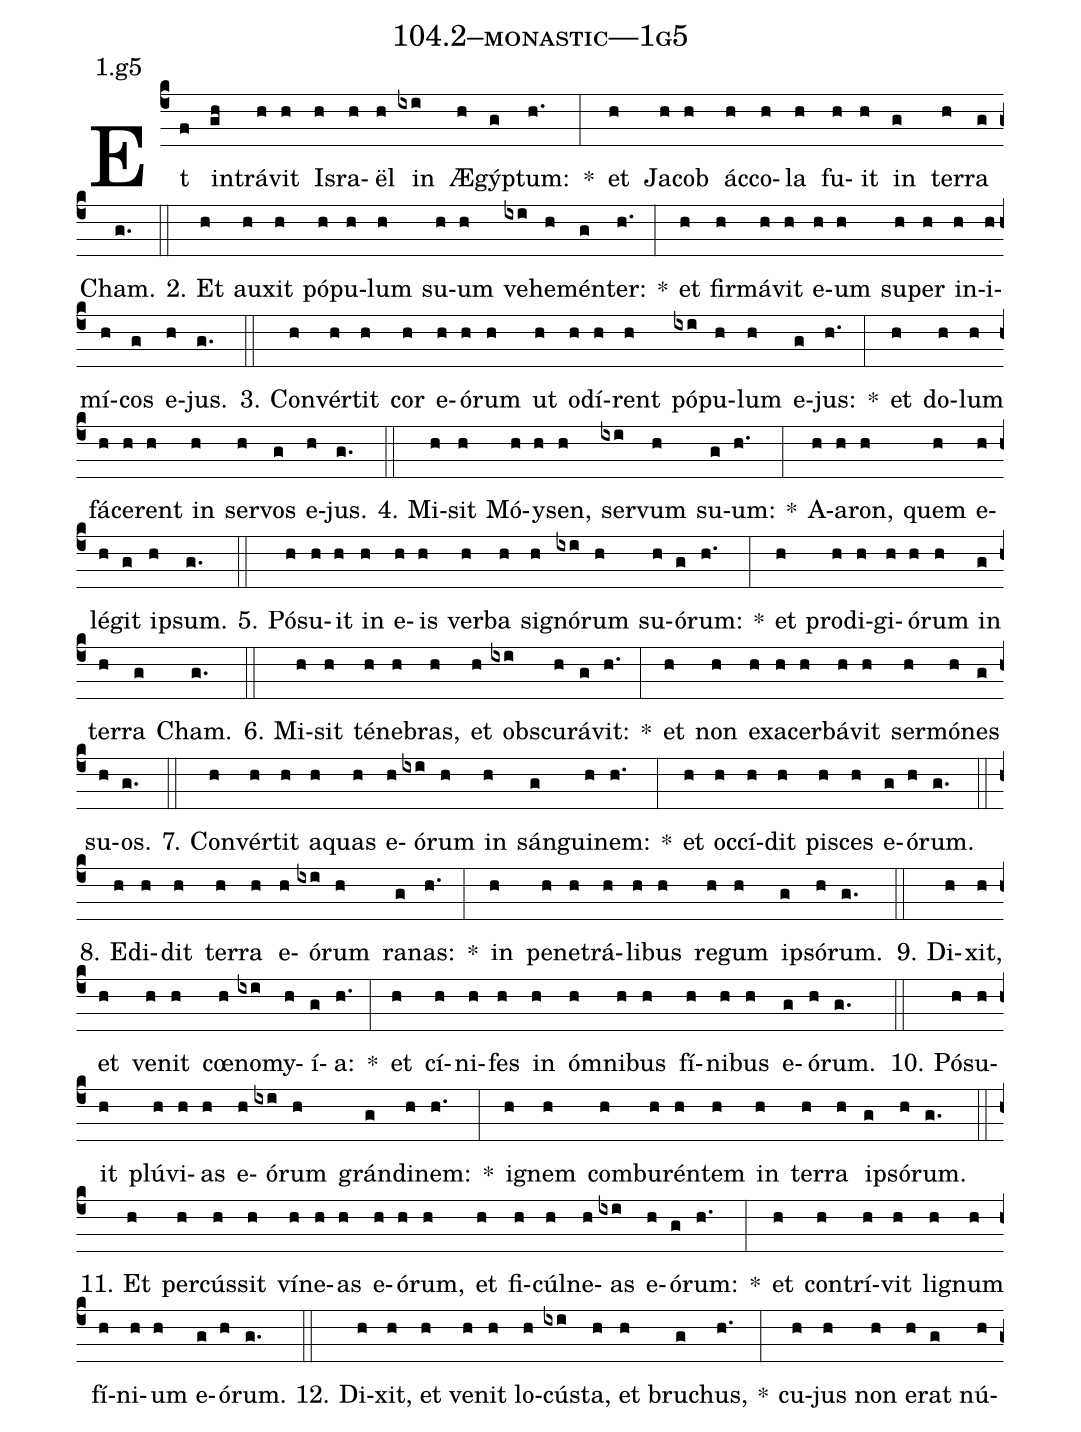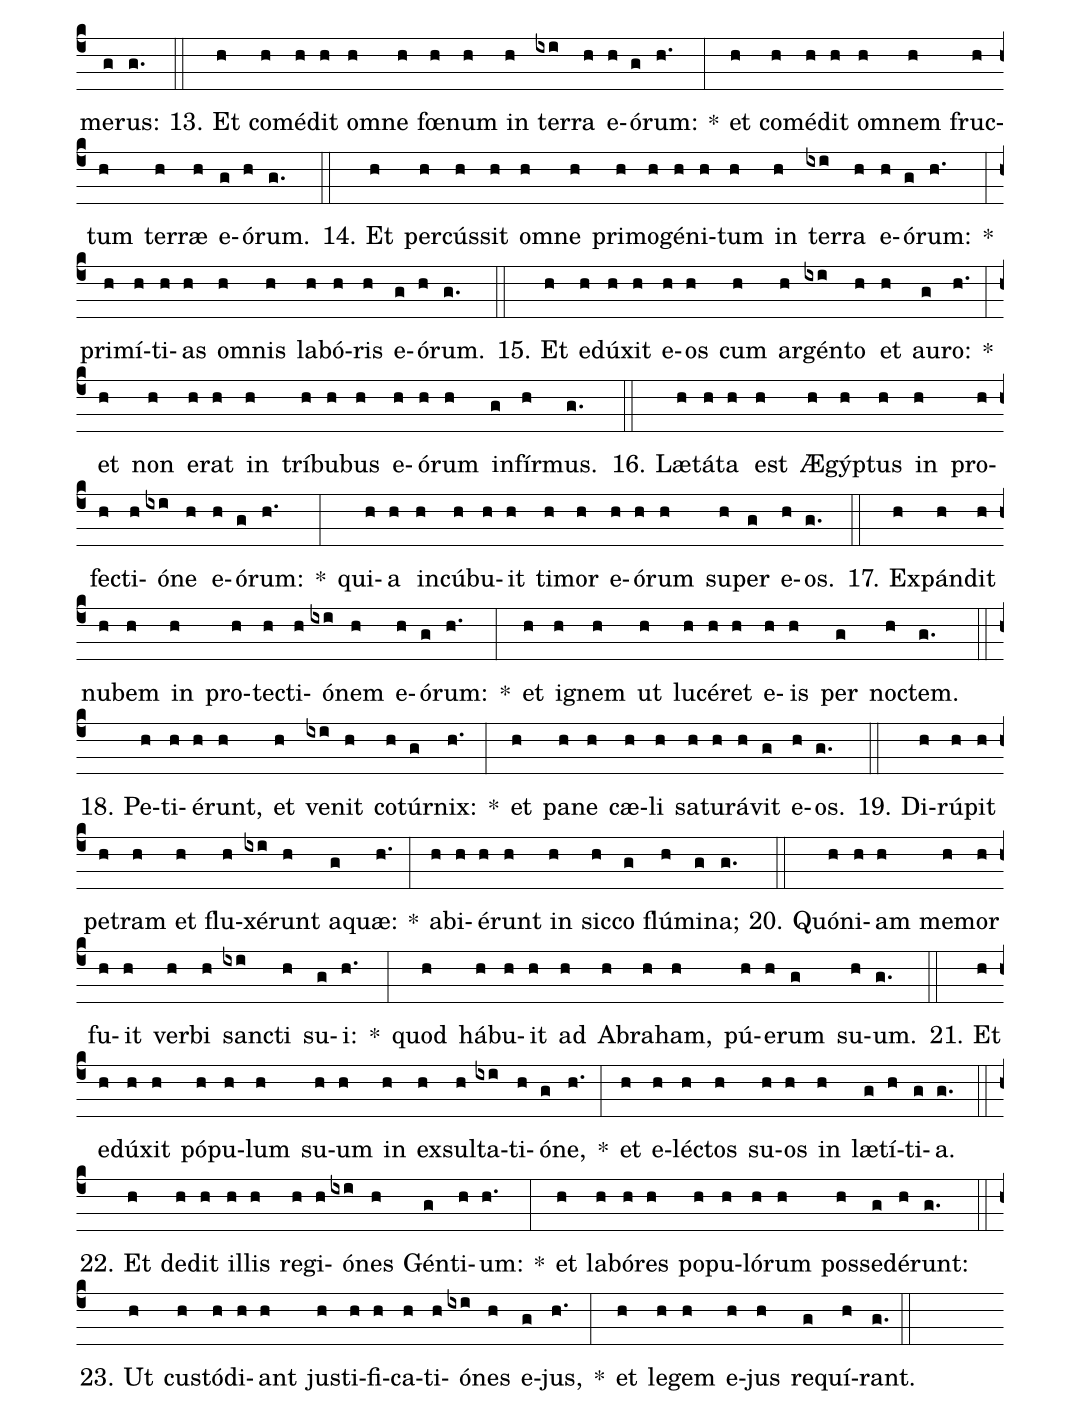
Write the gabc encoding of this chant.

name: 104.2--monastic---1g5;
annotation: 1.g5;
%%
(c4)Et(f) in(gh)trá(h)vit(h) Is(h)ra(h)ël(h) in(ixi) Æ(h)gýp(g)tum:(h.) *(:) et(h) Ja(h)cob(h) ác(h)co(h)la(h) fu(h)it(h) in(g) ter(h)ra(g) Cham.(g.) (::)
2. Et(h) au(h)xit(h) pó(h)pu(h)lum(h) su(h)um(h) ve(ixi)he(h)mén(g)ter:(h.) *(:) et(h) fir(h)má(h)vit(h) e(h)um(h) su(h)per(h) in(h)i(h)mí(h)cos(g) e(h)jus.(g.) (::)
3. Con(h)vér(h)tit(h) cor(h) e(h)ó(h)rum(h) ut(h) o(h)dí(h)rent(h) pó(ixi)pu(h)lum(h) e(g)jus:(h.) *(:) et(h) do(h)lum(h) fá(h)ce(h)rent(h) in(h) ser(h)vos(g) e(h)jus.(g.) (::)
4. Mi(h)sit(h) Mó(h)y(h)sen,(h) ser(ixi)vum(h) su(g)um:(h.) *(:) A(h)a(h)ron,(h) quem(h) e(h)lé(h)git(g) ip(h)sum.(g.) (::)
5. Pó(h)su(h)it(h) in(h) e(h)is(h) ver(h)ba(h) si(h)gnó(ixi)rum(h) su(h)ó(g)rum:(h.) *(:) et(h) prod(h)i(h)gi(h)ó(h)rum(h) in(g) ter(h)ra(g) Cham.(g.) (::)
6. Mi(h)sit(h) té(h)ne(h)bras,(h) et(h) obs(ixi)cu(h)rá(g)vit:(h.) *(:) et(h) non(h) ex(h)a(h)cer(h)bá(h)vit(h) ser(h)mó(h)nes(g) su(h)os.(g.) (::)
7. Con(h)vér(h)tit(h) a(h)quas(h) e(h)ó(ixi)rum(h) in(h) sán(g)gui(h)nem:(h.) *(:) et(h) oc(h)cí(h)dit(h) pi(h)sces(h) e(g)ó(h)rum.(g.) (::)
8. E(h)di(h)dit(h) ter(h)ra(h) e(h)ó(ixi)rum(h) ra(g)nas:(h.) *(:) in(h) pe(h)ne(h)trá(h)li(h)bus(h) re(h)gum(h) ip(g)só(h)rum.(g.) (::)
9. Di(h)xit,(h) et(h) ve(h)nit(h) cœ(h)no(ixi)my(h)í(g)a:(h.) *(:) et(h) cí(h)ni(h)fes(h) in(h) óm(h)ni(h)bus(h) fí(h)ni(h)bus(h) e(g)ó(h)rum.(g.) (::)
10. Pó(h)su(h)it(h) plú(h)vi(h)as(h) e(h)ó(ixi)rum(h) grán(g)di(h)nem:(h.) *(:) i(h)gnem(h) com(h)bu(h)rén(h)tem(h) in(h) ter(h)ra(h) ip(g)só(h)rum.(g.) (::)
11. Et(h) per(h)cús(h)sit(h) ví(h)ne(h)as(h) e(h)ó(h)rum,(h) et(h) fi(h)cúl(h)ne(h)as(ixi) e(h)ó(g)rum:(h.) *(:) et(h) con(h)trí(h)vit(h) li(h)gnum(h) fí(h)ni(h)um(h) e(g)ó(h)rum.(g.) (::)
12. Di(h)xit,(h) et(h) ve(h)nit(h) lo(h)cús(ixi)ta,(h) et(h) bru(g)chus,(h.) *(:) cu(h)jus(h) non(h) e(h)rat(g) nú(h)me(g)rus:(g.) (::)
13. Et(h) com(h)é(h)dit(h) om(h)ne(h) fœ(h)num(h) in(h) ter(ixi)ra(h) e(h)ó(g)rum:(h.) *(:) et(h) com(h)é(h)dit(h) om(h)nem(h) fruc(h)tum(h) ter(h)ræ(h) e(g)ó(h)rum.(g.) (::)
14. Et(h) per(h)cús(h)sit(h) om(h)ne(h) pri(h)mo(h)gé(h)ni(h)tum(h) in(h) ter(ixi)ra(h) e(h)ó(g)rum:(h.) *(:) pri(h)mí(h)ti(h)as(h) om(h)nis(h) la(h)bó(h)ris(h) e(g)ó(h)rum.(g.) (::)
15. Et(h) e(h)dú(h)xit(h) e(h)os(h) cum(h) ar(h)gén(ixi)to(h) et(h) au(g)ro:(h.) *(:) et(h) non(h) e(h)rat(h) in(h) trí(h)bu(h)bus(h) e(h)ó(h)rum(h) in(g)fír(h)mus.(g.) (::)
16. Læ(h)tá(h)ta(h) est(h) Æ(h)gýp(h)tus(h) in(h) pro(h)fec(h)ti(h)ó(ixi)ne(h) e(h)ó(g)rum:(h.) *(:) qui(h)a(h) in(h)cú(h)bu(h)it(h) ti(h)mor(h) e(h)ó(h)rum(h) su(h)per(g) e(h)os.(g.) (::)
17. Ex(h)pán(h)dit(h) nu(h)bem(h) in(h) pro(h)tec(h)ti(h)ó(ixi)nem(h) e(h)ó(g)rum:(h.) *(:) et(h) i(h)gnem(h) ut(h) lu(h)cé(h)ret(h) e(h)is(h) per(g) noc(h)tem.(g.) (::)
18. Pe(h)ti(h)é(h)runt,(h) et(h) ve(ixi)nit(h) co(h)túr(g)nix:(h.) *(:) et(h) pa(h)ne(h) cæ(h)li(h) sa(h)tu(h)rá(h)vit(g) e(h)os.(g.) (::)
19. Di(h)rú(h)pit(h) pe(h)tram(h) et(h) flu(h)xé(ixi)runt(h) a(g)quæ:(h.) *(:) ab(h)i(h)é(h)runt(h) in(h) sic(h)co(g) flú(h)mi(g)na;(g.) (::)
20. Quón(h)i(h)am(h) me(h)mor(h) fu(h)it(h) ver(h)bi(h) sanc(ixi)ti(h) su(g)i:(h.) *(:) quod(h) há(h)bu(h)it(h) ad(h) A(h)bra(h)ham,(h) pú(h)e(h)rum(g) su(h)um.(g.) (::)
21. Et(h) e(h)dú(h)xit(h) pó(h)pu(h)lum(h) su(h)um(h) in(h) ex(h)sul(h)ta(ixi)ti(h)ó(g)ne,(h.) *(:) et(h) e(h)léc(h)tos(h) su(h)os(h) in(h) læ(g)tí(h)ti(g)a.(g.) (::)
22. Et(h) de(h)dit(h) il(h)lis(h) re(h)gi(h)ó(ixi)nes(h) Gén(g)ti(h)um:(h.) *(:) et(h) la(h)bó(h)res(h) po(h)pu(h)ló(h)rum(h) pos(h)se(g)dé(h)runt:(g.) (::)
23. Ut(h) cus(h)tó(h)di(h)ant(h) jus(h)ti(h)fi(h)ca(h)ti(h)ó(ixi)nes(h) e(g)jus,(h.) *(:) et(h) le(h)gem(h) e(h)jus(h) re(g)quí(h)rant.(g.) (::)
